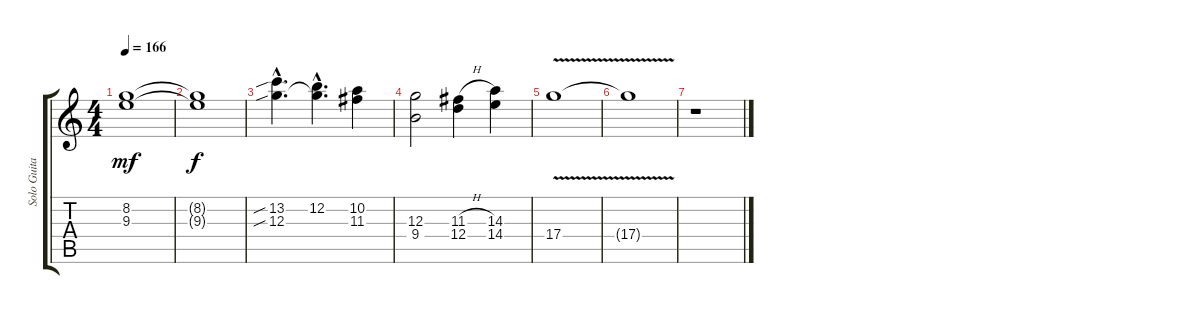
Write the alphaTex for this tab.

\track ("Solo Guitar" "Solo Guita") {instrument overdrivenguitar}
\staff {score tabs}
\tuning (E4 B3 G3 D3 A2 E2) {hide}
\ts (4 4)
\tempo 166
\clef g2
\ks c
(8.2 9.3).1{dy mf} |
(8.2{t} 9.3{t}).1{dy f} |
(13.2{sib hac} 12.3{sib hac}).4{d} (12.2{hac} 12.3{hac t}).4{d} (10.2 11.3).4 |
(12.3 9.4).2 (11.3{h} 12.4).4 (14.3 14.4).4 |
17.4{v}.1 |
17.4{t}.1 |
r.1
